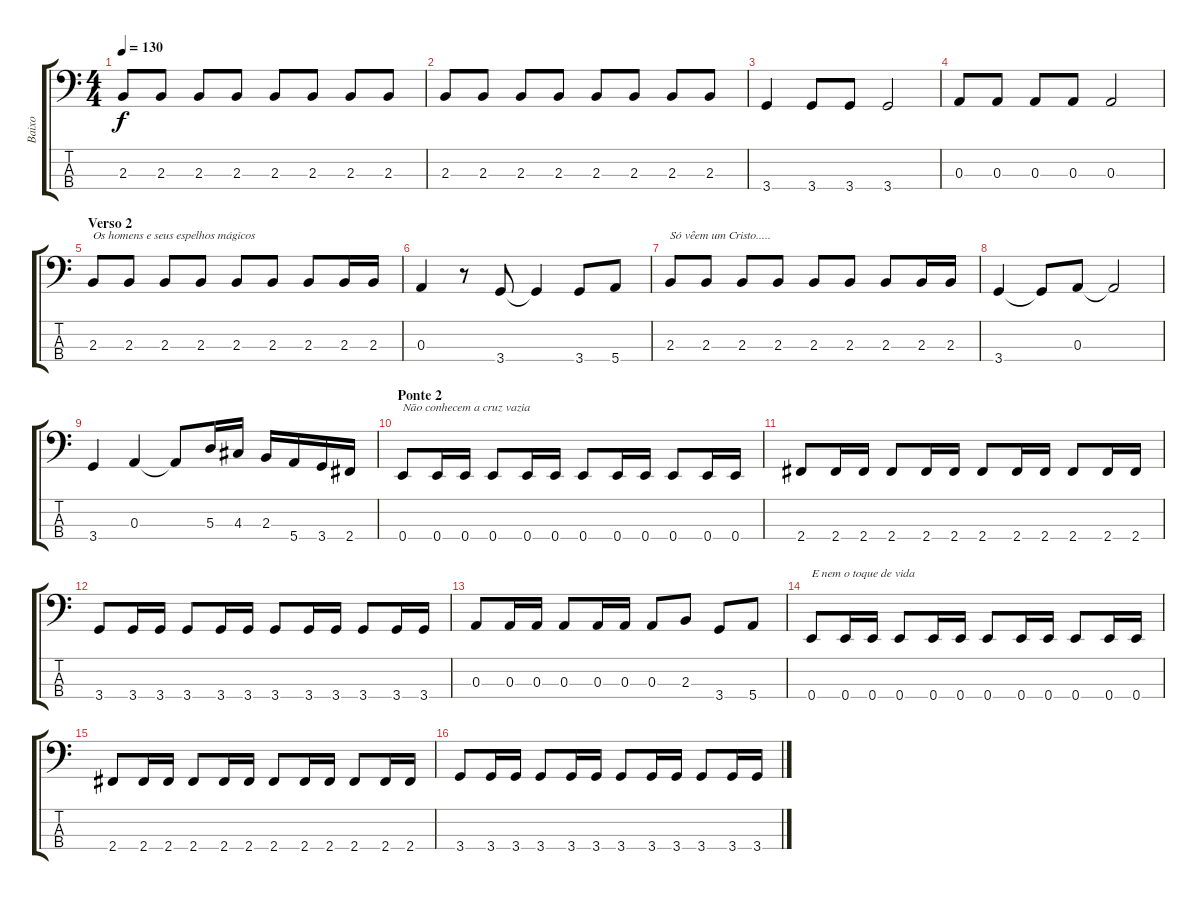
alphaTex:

\track ("Baixo" "Baixo") {instrument electricbassfinger}
\staff {score tabs}
\tuning (G2 D2 A1 E1) {hide}
\ts (4 4)
\tempo 130
\clef f4
\ks c
2.3.8{dy f} 2.3.8 2.3.8 2.3.8 2.3.8 2.3.8 2.3.8 2.3.8 |
2.3.8 2.3.8 2.3.8 2.3.8 2.3.8 2.3.8 2.3.8 2.3.8 |
3.4.4 3.4.8 3.4.8 3.4.2 |
0.3.8 0.3.8 0.3.8 0.3.8 0.3.2 |
\section ("" "Verso 2")
2.3.8{txt "Os homens e seus espelhos mágicos"} 2.3.8 2.3.8 2.3.8 2.3.8 2.3.8 2.3.8 2.3.16 2.3.16 |
0.3.4 r.8 3.4.8 3.4{t}.4 3.4.8 5.4.8 |
2.3.8{txt "Só vêem um Cristo....."} 2.3.8 2.3.8 2.3.8 2.3.8 2.3.8 2.3.8 2.3.16 2.3.16 |
3.4.4 3.4{t}.8 0.3.8 0.3{t}.2 |
3.4.4 0.3.4 0.3{t}.8 5.3.16 4.3.16 2.3.16 5.4.16 3.4.16 2.4.16 |
\section ("" "Ponte 2")
0.4.8{txt "Não conhecem a cruz vazia"} 0.4.16 0.4.16 0.4.8 0.4.16 0.4.16 0.4.8 0.4.16 0.4.16 0.4.8 0.4.16 0.4.16 |
2.4.8 2.4.16 2.4.16 2.4.8 2.4.16 2.4.16 2.4.8 2.4.16 2.4.16 2.4.8 2.4.16 2.4.16 |
3.4.8 3.4.16 3.4.16 3.4.8 3.4.16 3.4.16 3.4.8 3.4.16 3.4.16 3.4.8 3.4.16 3.4.16 |
0.3.8 0.3.16 0.3.16 0.3.8 0.3.16 0.3.16 0.3.8 2.3.8 3.4.8 5.4.8 |
0.4.8{txt "E nem o toque de vida"} 0.4.16 0.4.16 0.4.8 0.4.16 0.4.16 0.4.8 0.4.16 0.4.16 0.4.8 0.4.16 0.4.16 |
2.4.8 2.4.16 2.4.16 2.4.8 2.4.16 2.4.16 2.4.8 2.4.16 2.4.16 2.4.8 2.4.16 2.4.16 |
3.4.8 3.4.16 3.4.16 3.4.8 3.4.16 3.4.16 3.4.8 3.4.16 3.4.16 3.4.8 3.4.16 3.4.16
